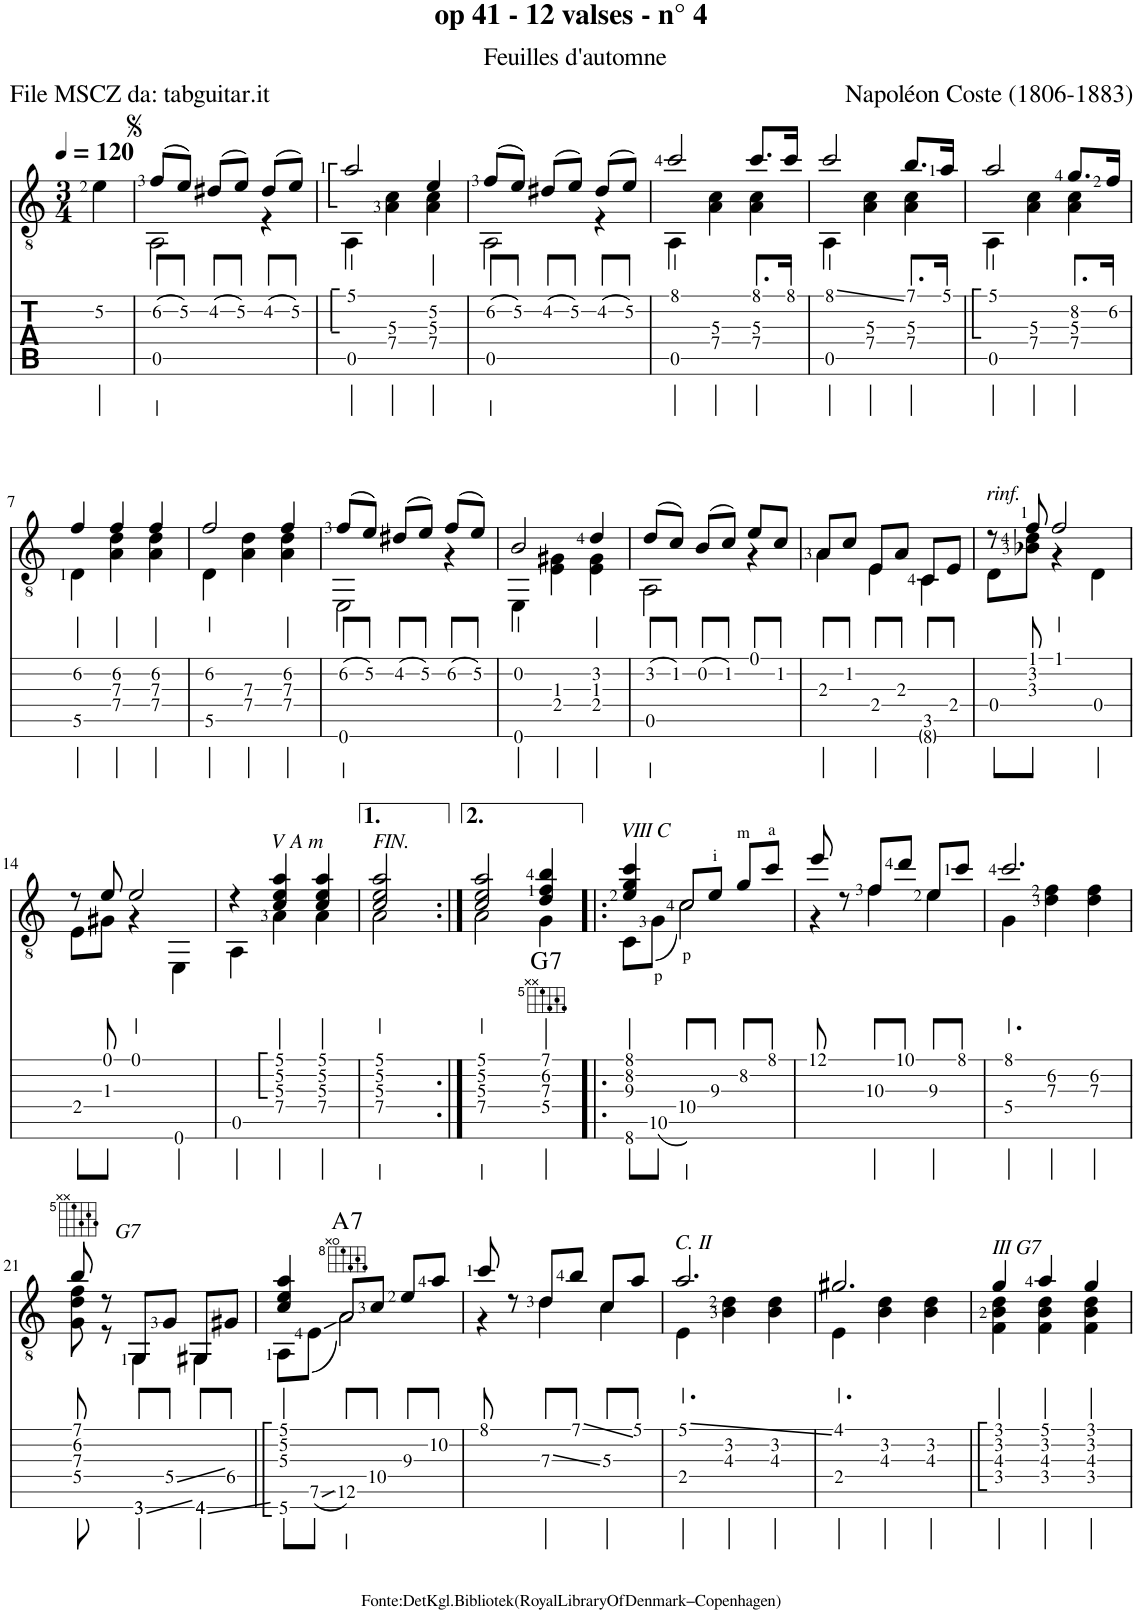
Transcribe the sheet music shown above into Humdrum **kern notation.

**kern	**harte	**kern	**harte
*part2	*part2	*part1	*part1
*staff2	*	*staff1	*
*I"Chitarra classica (Intavolatura)	*	*I"Guitar	*
*stria6	*	*	*
*	*	*clefGv2	*
*k[]	*	*k[]	*
*M3/4	*	*M3/4	*
*MM120	*	*MM120	*
=	=	=	=
4e\	.	4e\	.
=1	=1	=1	=1
*^	*	*^	*
8f/L	2AA\	.	(8f/L	2AA\	.
8e/J	.	.	8e/J)	.	.
(8d#X/L	.	.	(8d#X/L	.	.
8e/J)	.	.	8e/J)	.	.
(8d#/L	4r	.	(8d#/L	4r	.
8e/J)	.	.	8e/J)	.	.
=2	=2	=2	=2	=2	=2
2a::/	4AA\	.	2a::/	4AA\	.
.	4A\ 4c\	.	.	4A\ 4c\	.
4e/	4A\ 4c\	.	4e/	4A\ 4c\	.
=3	=3	=3	=3	=3	=3
(8f/L	2AA\	.	(8f/L	2AA\	.
8e/J)	.	.	8e/J)	.	.
(8d#X/L	.	.	(8d#X/L	.	.
8e/J)	.	.	8e/J)	.	.
(8d#/L	4r	.	(8d#/L	4r	.
8e/J)	.	.	8e/J)	.	.
=4	=4	=4	=4	=4	=4
2cc/	4AA\	.	2cc/	4AA\	.
.	4A\ 4c\	.	.	4A\ 4c\	.
8.cc/L	4A\ 4c\	.	8.cc/L	4A\ 4c\	.
16cc/Jk	.	.	16cc/Jk	.	.
=5	=5	=5	=5	=5	=5
2cc/	4AA\	.	2cc/	4AA\	.
.	4A\ 4c\	.	.	4A\ 4c\	.
8.b/L	4A\ 4c\	.	8.b/L	4A\ 4c\	.
16a/Jk	.	.	16a/Jk	.	.
=6	=6	=6	=6	=6	=6
2a::/	4AA\	.	2a/	4AA\	.
.	4A\ 4c\	.	.	4A\ 4c\	.
8.g/L	4A\ 4c\	.	8.g/L	4A\ 4c\	.
16f/Jk	.	.	16f/Jk	.	.
!!LO:LB:g=z	!!
=7	=7	=7	=7	=7	=7
4f/	4D\	.	4f/	4D\	.
4f/	4A\ 4d\	.	4f/	4A\ 4d\	.
4f/	4A\ 4d\	.	4f/	4A\ 4d\	.
=8	=8	=8	=8	=8	=8
2f/	4D\	.	2f/	4D\	.
.	4A\ 4d\	.	.	4A\ 4d\	.
4f/	4A\ 4d\	.	4f/	4A\ 4d\	.
=9	=9	=9	=9	=9	=9
(8f/L	2EE\	.	(8f/L	2EE\	.
8e/J)	.	.	8e/J)	.	.
(8d#X/L	.	.	(8d#X/L	.	.
8e/J)	.	.	8e/J)	.	.
(8f/L	4r	.	(8f/L	4r	.
8e/J)	.	.	8e/J)	.	.
=10	=10	=10	=10	=10	=10
2B/	4EE\	.	2B/	4EE\	.
.	4E\ 4G#X\	.	.	4E\ 4G#X\	.
4d/	4E\ 4G#\	.	4d/	4E\ 4G#\	.
=11	=11	=11	=11	=11	=11
(8d/L	2AA\	.	(8d/L	2AA\	.
8c/J)	.	.	8c/J)	.	.
(8B/L	.	.	(8B/L	.	.
8c/J)	.	.	8c/J)	.	.
8e/L	4r	.	8e/L	4r	.
8c/J	.	.	8c/J	.	.
=12	=12	=12	=12	=12	=12
8A/L	4A\	.	8A/L	4A\	.
8c/J	.	.	8c/J	.	.
8E/L	4E\	.	8E/L	4E\	.
8A/J	.	.	8A/J	.	.
8C/L	4C\	.	8C/L	4C\	.
8E/J	.	.	8E/J	.	.
=13	=13	=13	=13	=13	=13
!	!	!	!LO:TX:a:i:t=rinf.	!	!
8r	8D\L	.	8r	8D\L	.
8f/	8B-X\ 8d\J	.	8f/	8B-X\ 8d\J	.
2f/	4r	.	2f/	4r	.
.	4D\	.	.	4D\	.
!!LO:LB:g=z	!!
=14	=14	=14	=14	=14	=14
8r	8E\L	.	8r	8E\L	.
8e/	8G#X\J	.	8e/	8G#X\J	.
2e/	4r	.	2e/	4r	.
.	4EE\	.	.	4EE\	.
=15	=15	=15	=15	=15	=15
4r	4AA\	.	4r	4AA\	.
!	!	!	!LO:TX:a:i:t=V A m	!	!
4c/:: 4e/:: 4a/::	4A\	.	4c/ 4e/ 4a/	4A\	.
4c/ 4e/ 4a/	4A\	.	4c/ 4e/ 4a/	4A\	.
=16	=16	=16	=16	=16	=16
!	!	!	!LO:TX:a:i:t=FIN.	!	!
2c/ 2e/ 2a/	2A\	.	2c/ 2e/ 2a/	2A\	.
=17:|!	=17:|!	=17:|!	=17:|!	=17:|!	=17:|!
2c/ 2e/ 2a/	2A\	.	2c/ 2e/ 2a/	2A\	.
!	!	!LO:H:kt=7	!	!	!
4d/ 4f/ 4b/	4G\	G:7	4d/ 4f/ 4b/	4G\	.
=18!|:	=18!|:	=18!|:	=18!|:	=18!|:	=18!|:
!	!	!	!LO:TX:a:i:t=VIII C	!	!
4e/ 4g/ 4cc/	8C\L	.	4e/ 4g/ 4cc/	8C\L	.
.	(8G\J	.	.	(8G\J	.
!LO:N:head=open	!	!	!LO:N:head=open	!	!
8c/L	2c\)	.	8c/L	2c\)	.
8e/J	.	.	8e/J	.	.
8g/L	.	.	8g/L	.	.
8cc/J	.	.	8cc/J	.	.
=19	=19	=19	=19	=19	=19
8ee/	4r	.	8ee/	4r	.
8r	.	.	8r	.	.
8f/L	4f\	.	8f/L	4f\	.
8dd/J	.	.	8dd/J	.	.
8e/L	4e\	.	8e/L	4e\	.
8cc/J	.	.	8cc/J	.	.
=20	=20	=20	=20	=20	=20
2.cc/	4G\	.	2.cc/	4G\	.
.	4d\ 4f\	.	.	4d\ 4f\	.
.	4d\ 4f\	.	.	4d\ 4f\	.
!!LO:LB:g=z	!!
=21	=21	=21	=21	=21	=21
8b/	8G\ 8d\ 8f\	.	8b/	8G\ 8d\ 8f\	.
!	!	!	!LO:TX:a:i:t=G7	!	!
8r	8r	.	8r	8r	.
8GG/L	4GG\	.	8GG/L	4GG\	.
8G/J	.	.	8G/J	.	.
8GG#X/L	4GG#\	.	8GG#X/L	4GG#\	.
8G#X/J	.	.	8G#X/J	.	.
=22	=22	=22	=22	=22	=22
4c/:: 4e/:: 4a/::	8AA\L	.	4c/ 4e/ 4a/	8AA\L	.
.	(8E\J	.	.	(8E\J	.
!LO:N:head=open	!	!	!LO:N:head=open	!	!LO:H:kt=7
8A/L	2A\)	.	8A/L	2A\)	A:7
8c/J	.	.	8c/J	.	.
8e/L	.	.	8e/L	.	.
8a/J	.	.	8a/J	.	.
=23	=23	=23	=23	=23	=23
8cc/	4r	.	8cc/	4r	.
8r	.	.	8r	.	.
8d/L	4d\	.	8d/L	4d\	.
8b/J	.	.	8b/J	.	.
8c/L	4c\	.	8c/L	4c\	.
8a/J	.	.	8a/J	.	.
=24	=24	=24	=24	=24	=24
!	!	!	!LO:TX:a:i:t=C. II	!	!
2.a/	4E\	.	2.a/	4E\	.
.	4B\ 4d\	.	.	4B\ 4d\	.
.	4B\ 4d\	.	.	4B\ 4d\	.
=25	=25	=25	=25	=25	=25
2.g#X/	4E\	.	2.g#X/	4E\	.
.	4B\ 4d\	.	.	4B\ 4d\	.
.	4B\ 4d\	.	.	4B\ 4d\	.
=26	=26	=26	=26	=26	=26
!	!	!	!LO:TX:a:i:t=III G7	!	!
4g::/	4F\ 4B\ 4d\	.	4g/	4F\ 4B\ 4d\	.
4a/	4F\ 4B\ 4d\	.	4a/	4F\ 4B\ 4d\	.
4g/	4F\ 4B\ 4d\	.	4g/	4F\ 4B\ 4d\	.
*v	*v	*	*	*	*
*	*	*v	*v	*
=	=	=	=
*-	*-	*-	*-
